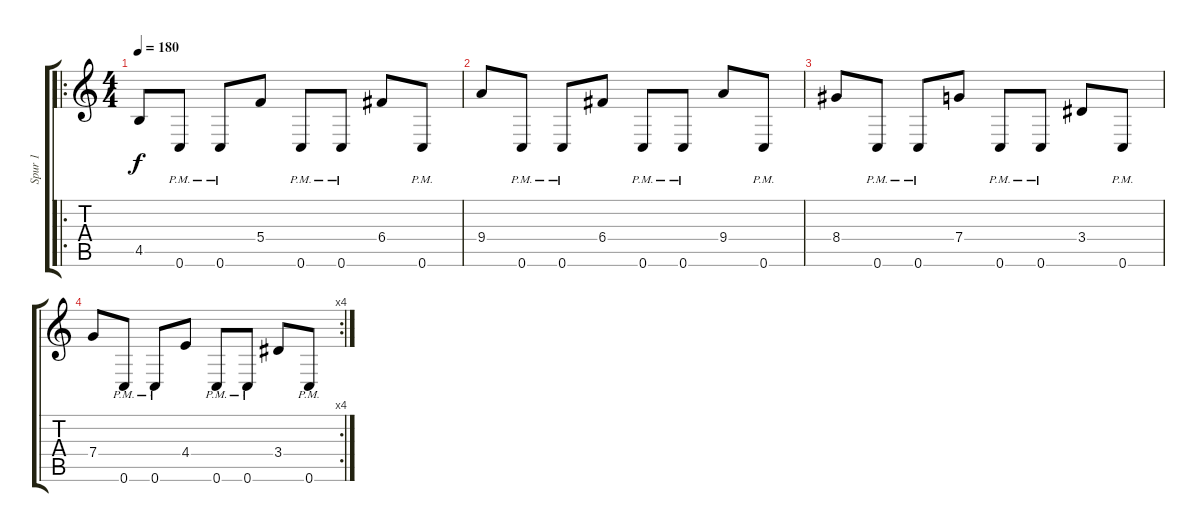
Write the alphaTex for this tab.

\track ("Spur 1" "Spur 1") {instrument distortionguitar}
\staff {score tabs}
\tuning (D4 A3 F3 C3 G2 C2) {hide}
\ro
\ts (4 4)
\tempo 180
\clef g2
\ks c
4.5.8{dy f instrument distortionguitar} 0.6{pm}.8 0.6{pm}.8 5.4.8 0.6{pm}.8 0.6{pm}.8 6.4.8 0.6{pm}.8 |
9.4.8 0.6{pm}.8 0.6{pm}.8 6.4.8 0.6{pm}.8 0.6{pm}.8 9.4.8 0.6{pm}.8 |
8.4.8 0.6{pm}.8 0.6{pm}.8 7.4.8 0.6{pm}.8 0.6{pm}.8 3.4.8 0.6{pm}.8 |
\rc 4
7.4.8 0.6{pm}.8 0.6{pm}.8 4.4.8 0.6{pm}.8 0.6{pm}.8 3.4.8 0.6{pm}.8
